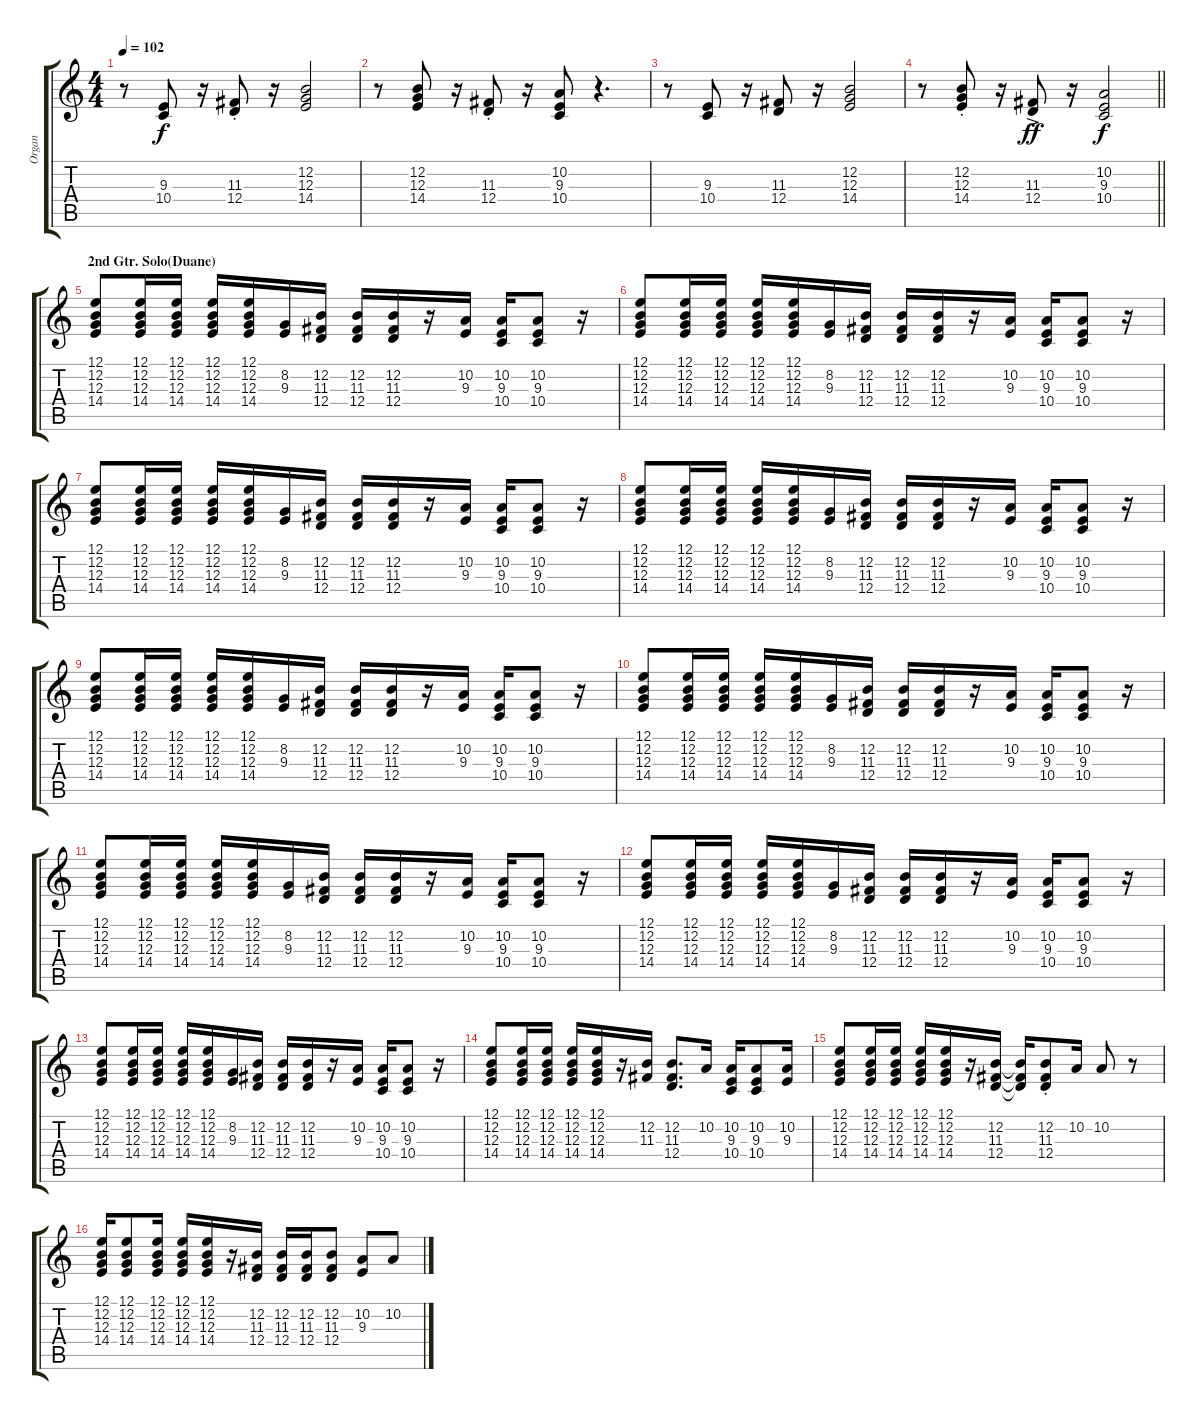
\track ("Organ" "Organ") {instrument percussiveorgan}
\staff {score tabs}
\tuning (E4 B3 G3 D3 A2 E2) {hide}
\ts (4 4)
\tempo 102
\clef g2
\ks c
r.8{dy ff} (9.3 10.4).8{dy f} r.16 (11.3{st} 12.4{st}).8 r.16 (12.2 12.3 14.4).2 |
r.8 (12.2 12.3 14.4).8 r.16 (11.3{st} 12.4{st}).8 r.16 (10.2 9.3 10.4).8 r.4{d} |
r.8 (9.3 10.4).8 r.16 (11.3 12.4).8 r.16 (12.2 12.3 14.4).2 |
\barLineRight lightlight
r.8 (12.2{st} 12.3{st} 14.4{st}).8 r.16 (11.3{ac} 12.4{ac}).8{dy ff} r.16 (10.2 9.3 10.4).2{dy f} |
\section ("" "2nd Gtr. Solo(Duane)")
(12.1 12.2 12.3 14.4).8{volume 8} (12.1 12.2 12.3 14.4).16 (12.1 12.2 12.3 14.4).16 (12.1 12.2 12.3 14.4).16 (12.1 12.2 12.3 14.4).16 (8.2 9.3).16 (12.2 11.3 12.4).16 (12.2 11.3 12.4).16 (12.2 11.3 12.4).16 r.16 (10.2 9.3).16 (10.2 9.3 10.4).16 (10.2 9.3 10.4).8 r.16 |
(12.1 12.2 12.3 14.4).8 (12.1 12.2 12.3 14.4).16 (12.1 12.2 12.3 14.4).16 (12.1 12.2 12.3 14.4).16 (12.1 12.2 12.3 14.4).16 (8.2 9.3).16 (12.2 11.3 12.4).16 (12.2 11.3 12.4).16 (12.2 11.3 12.4).16 r.16 (10.2 9.3).16 (10.2 9.3 10.4).16 (10.2 9.3 10.4).8 r.16 |
(12.1 12.2 12.3 14.4).8 (12.1 12.2 12.3 14.4).16 (12.1 12.2 12.3 14.4).16 (12.1 12.2 12.3 14.4).16 (12.1 12.2 12.3 14.4).16 (8.2 9.3).16 (12.2 11.3 12.4).16 (12.2 11.3 12.4).16 (12.2 11.3 12.4).16 r.16 (10.2 9.3).16 (10.2 9.3 10.4).16 (10.2 9.3 10.4).8 r.16 |
(12.1 12.2 12.3 14.4).8 (12.1 12.2 12.3 14.4).16 (12.1 12.2 12.3 14.4).16 (12.1 12.2 12.3 14.4).16 (12.1 12.2 12.3 14.4).16 (8.2 9.3).16 (12.2 11.3 12.4).16 (12.2 11.3 12.4).16 (12.2 11.3 12.4).16 r.16 (10.2 9.3).16 (10.2 9.3 10.4).16 (10.2 9.3 10.4).8 r.16 |
(12.1 12.2 12.3 14.4).8 (12.1 12.2 12.3 14.4).16 (12.1 12.2 12.3 14.4).16 (12.1 12.2 12.3 14.4).16 (12.1 12.2 12.3 14.4).16 (8.2 9.3).16 (12.2 11.3 12.4).16 (12.2 11.3 12.4).16 (12.2 11.3 12.4).16 r.16 (10.2 9.3).16 (10.2 9.3 10.4).16 (10.2 9.3 10.4).8 r.16 |
(12.1 12.2 12.3 14.4).8 (12.1 12.2 12.3 14.4).16 (12.1 12.2 12.3 14.4).16 (12.1 12.2 12.3 14.4).16 (12.1 12.2 12.3 14.4).16 (8.2 9.3).16 (12.2 11.3 12.4).16 (12.2 11.3 12.4).16 (12.2 11.3 12.4).16 r.16 (10.2 9.3).16 (10.2 9.3 10.4).16 (10.2 9.3 10.4).8 r.16 |
(12.1 12.2 12.3 14.4).8 (12.1 12.2 12.3 14.4).16 (12.1 12.2 12.3 14.4).16 (12.1 12.2 12.3 14.4).16 (12.1 12.2 12.3 14.4).16 (8.2 9.3).16 (12.2 11.3 12.4).16 (12.2 11.3 12.4).16 (12.2 11.3 12.4).16 r.16 (10.2 9.3).16 (10.2 9.3 10.4).16 (10.2 9.3 10.4).8 r.16 |
(12.1 12.2 12.3 14.4).8 (12.1 12.2 12.3 14.4).16 (12.1 12.2 12.3 14.4).16 (12.1 12.2 12.3 14.4).16 (12.1 12.2 12.3 14.4).16 (8.2 9.3).16 (12.2 11.3 12.4).16 (12.2 11.3 12.4).16 (12.2 11.3 12.4).16 r.16 (10.2 9.3).16 (10.2 9.3 10.4).16 (10.2 9.3 10.4).8 r.16 |
(12.1 12.2 12.3 14.4).8 (12.1 12.2 12.3 14.4).16 (12.1 12.2 12.3 14.4).16 (12.1 12.2 12.3 14.4).16 (12.1 12.2 12.3 14.4).16 (8.2 9.3).16 (12.2 11.3 12.4).16 (12.2 11.3 12.4).16 (12.2 11.3 12.4).16 r.16 (10.2 9.3).16 (10.2 9.3 10.4).16 (10.2 9.3 10.4).8 r.16 |
(12.1 12.2 12.3 14.4).8 (12.1 12.2 12.3 14.4).16 (12.1 12.2 12.3 14.4).16 (12.1 12.2 12.3 14.4).16 (12.1 12.2 12.3 14.4).16 r.16 (12.2 11.3).16 (12.2 11.3 12.4).8{d} 10.2.16 (10.2 9.3 10.4).16 (10.2 9.3 10.4).8 (10.2 9.3).16 |
(12.1 12.2 12.3 14.4).8 (12.1 12.2 12.3 14.4).16 (12.1 12.2 12.3 14.4).16 (12.1 12.2 12.3 14.4).16 (12.1 12.2 12.3 14.4).16 r.16 (12.2 11.3 12.4).16 (12.2{t} 11.3{t} 12.4{t}).16 (12.2{st} 11.3{st} 12.4{st}).8 10.2.16 10.2.8 r.8 |
(12.1 12.2 12.3 14.4).16 (12.1 12.2 12.3 14.4).8 (12.1 12.2 12.3 14.4).16 (12.1 12.2 12.3 14.4).16 (12.1 12.2 12.3 14.4).16 r.16 (12.2 11.3 12.4).16 (12.2 11.3 12.4).16 (12.2 11.3 12.4).16 (12.2 11.3 12.4).8 (10.2 9.3).8 10.2.8
